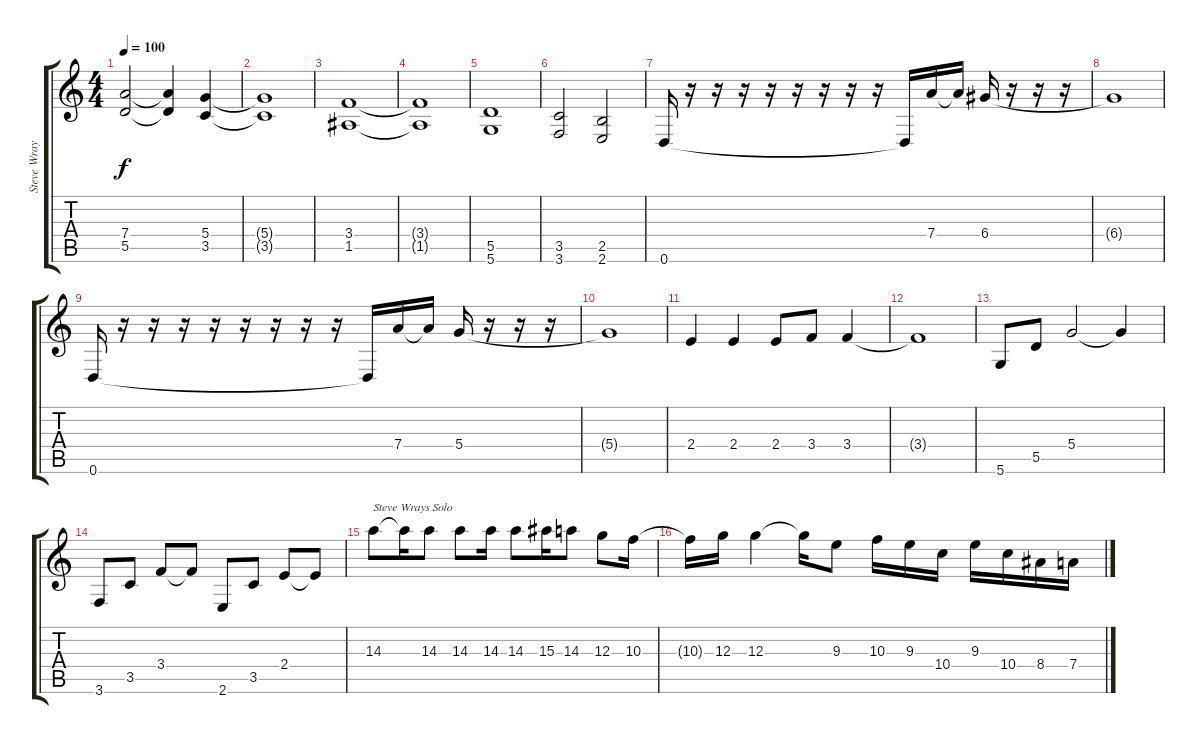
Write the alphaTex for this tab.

\track ("Steve Wray" "Steve Wray") {instrument distortionguitar}
\staff {score tabs}
\tuning (E4 B3 G3 D3 A2 D2) {hide}
\ts (4 4)
\tempo 100
\clef g2
\ks c
(7.4 5.5).2{dy f} (7.4{t} 5.5{t}).4 (5.4 3.5).4 |
(5.4{t} 3.5{t}).1 |
(3.4 1.5).1 |
(3.4{t} 1.5{t}).1 |
(5.5 5.6).1 |
(3.5 3.6).2 (2.5 2.6).2 |
0.6.16 r.16 r.16 r.16 r.16 r.16 r.16 r.16 r.16 0.6{t}.16 7.4.16 7.4{t}.16 6.4.16 r.16 r.16 r.16 |
6.4{t}.1 |
0.6.16 r.16 r.16 r.16 r.16 r.16 r.16 r.16 r.16 0.6{t}.16 7.4.16 7.4{t}.16 5.4.16 r.16 r.16 r.16 |
5.4{t}.1 |
2.4.4 2.4.4 2.4.8 3.4.8 3.4.4 |
3.4{t}.1 |
5.6.8 5.5.8 5.4.2 5.4{t}.4 |
3.6.8 3.5.8 3.4.8 3.4{t}.8 2.6.8 3.5.8 2.4.8 2.4{t}.8 |
14.3.8{txt "Steve Wrays Solo"} 14.3{t}.16 14.3.8 14.3.8 14.3.16 14.3.8 15.3.16 14.3.8 12.3.8 10.3.16 |
10.3{t}.16 12.3.16 12.3.4 12.3{t}.16 9.3.8 10.3.16 9.3.16 10.4.16 9.3.16 10.4.16 8.4.16 7.4.16
